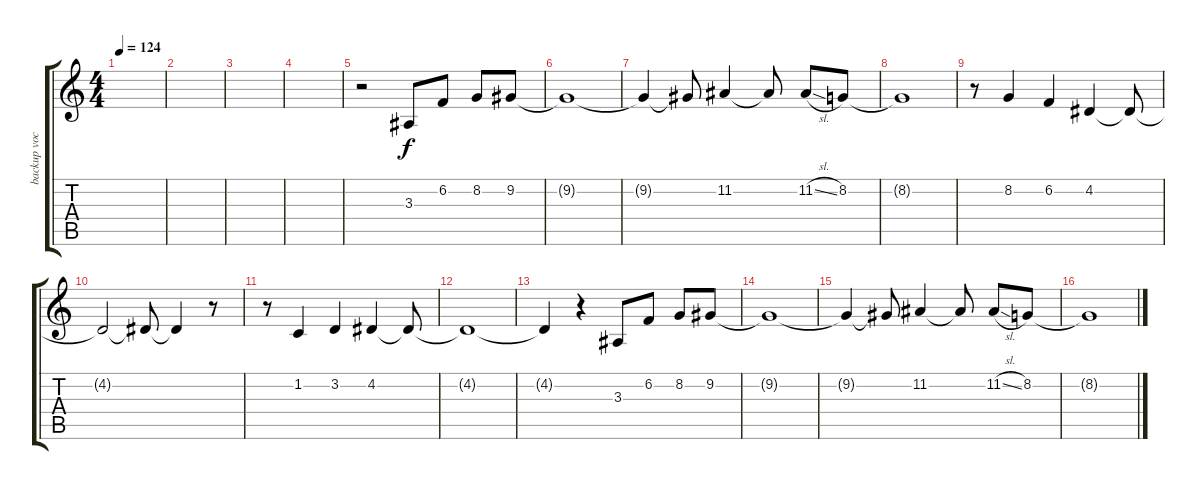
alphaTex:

\track ("backup vocals" "backup voc") {instrument lead6voice}
\staff {score tabs}
\tuning (E4 B3 G3 D3 A2 E2) {hide}
\ts (4 4)
\tempo 124
\clef g2
\ks c
|
|
|
|
r.2 3.3.8 6.2.8 8.2.8 9.2.8 |
9.2{t}.1 |
9.2{t}.4 9.2{t}.8 11.2.4 11.2{t}.8 11.2{sl}.8 8.2.8 |
8.2{t}.1 |
r.8 8.2.4 6.2.4 4.2.4 4.2{t}.8 |
4.2{t}.2 4.2{t}.8 4.2{t}.4 r.8 |
r.8 1.2.4 3.2.4 4.2.4 4.2{t}.8 |
4.2{t}.1 |
4.2{t}.4 r.4 3.3.8 6.2.8 8.2.8 9.2.8 |
9.2{t}.1 |
9.2{t}.4 9.2{t}.8 11.2.4 11.2{t}.8 11.2{sl}.8 8.2.8 |
8.2{t}.1
